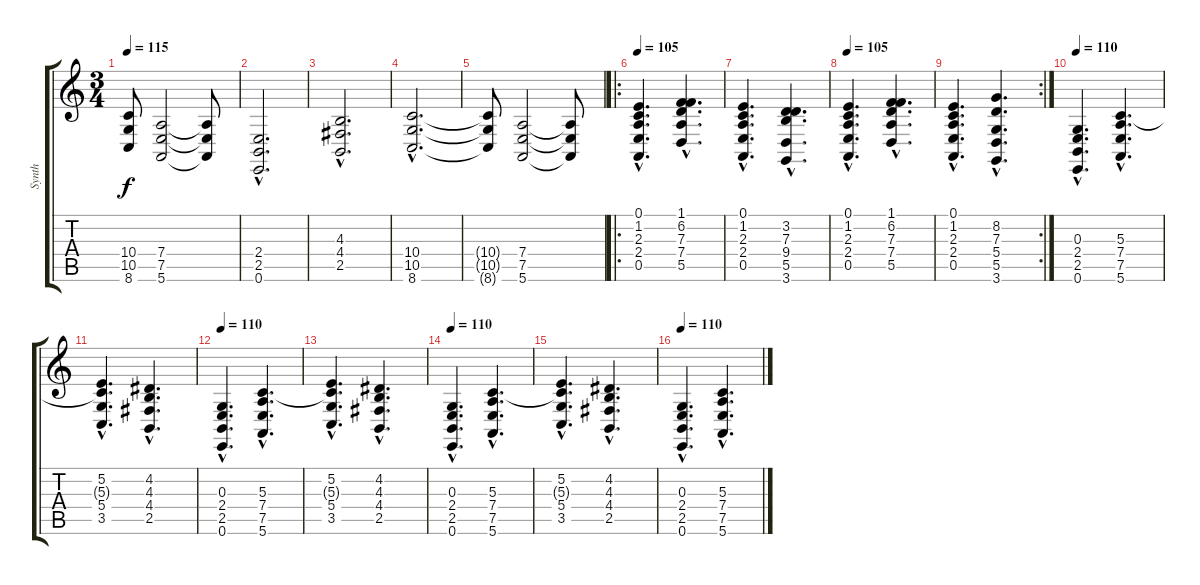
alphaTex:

\track ("Synth" "Synth") {instrument pad4choir}
\staff {score tabs}
\tuning (E4 B3 G3 D3 A2 E2) {hide}
\ts (3 4)
\tempo 115
\clef g2
\ks c
(10.4{t} 10.5{t} 8.6{t}).8{dy f} (7.4 7.5 5.6).2 (7.4{t} 7.5{t} 5.6{t}).8 |
(2.4{hac} 2.5{hac} 0.6{hac}).2{d volume 11} |
(4.3{hac} 4.4{hac} 2.5{hac}).2{d} |
(10.4{hac} 10.5{hac} 8.6{hac}).2{d} |
(10.4{t} 10.5{t} 8.6{t}).8 (7.4 7.5 5.6).2 (7.4{t} 7.5{t} 5.6{t}).8 |
\ro
\tempo 105
(0.1{hac} 1.2{hac} 2.3{hac} 2.4{hac} 0.5{hac}).4{d} (1.1{hac} 6.2{hac} 7.3{hac} 7.4{hac} 5.5{hac}).4{d} |
(0.1{hac} 1.2{hac} 2.3{hac} 2.4{hac} 0.5{hac}).4{d} (3.2{hac} 7.3{hac} 9.4{hac} 5.5{hac} 3.6{hac}).4{d} |
\tempo 105
(0.1{hac} 1.2{hac} 2.3{hac} 2.4{hac} 0.5{hac}).4{d} (1.1{hac} 6.2{hac} 7.3{hac} 7.4{hac} 5.5{hac}).4{d} |
\rc 2
(0.1{hac} 1.2{hac} 2.3{hac} 2.4{hac} 0.5{hac}).4{d} (8.2{hac} 7.3{hac} 5.4{hac} 5.5{hac} 3.6{hac}).4{d} |
\tempo 110
(0.3{hac} 2.4{hac} 2.5{hac} 0.6{hac}).4{d volume 13 instrument synthstrings1} (5.3{hac} 7.4{hac} 7.5{hac} 5.6{hac}).4{d} |
(5.2{hac} 5.3{hac t} 5.4{hac} 3.5{hac}).4{d} (4.2{hac} 4.3{hac} 4.4{hac} 2.5{hac}).4{d} |
\tempo 110
(0.3{hac} 2.4{hac} 2.5{hac} 0.6{hac}).4{d instrument synthstrings1} (5.3{hac} 7.4{hac} 7.5{hac} 5.6{hac}).4{d} |
(5.2{hac} 5.3{hac t} 5.4{hac} 3.5{hac}).4{d} (4.2{hac} 4.3{hac} 4.4{hac} 2.5{hac}).4{d} |
\tempo 110
(0.3{hac} 2.4{hac} 2.5{hac} 0.6{hac}).4{d volume 13 instrument synthstrings1} (5.3{hac} 7.4{hac} 7.5{hac} 5.6{hac}).4{d} |
(5.2{hac} 5.3{hac t} 5.4{hac} 3.5{hac}).4{d} (4.2{hac} 4.3{hac} 4.4{hac} 2.5{hac}).4{d} |
\tempo 110
(0.3{hac} 2.4{hac} 2.5{hac} 0.6{hac}).4{d volume 13 instrument synthstrings1} (5.3{hac} 7.4{hac} 7.5{hac} 5.6{hac}).4{d}
